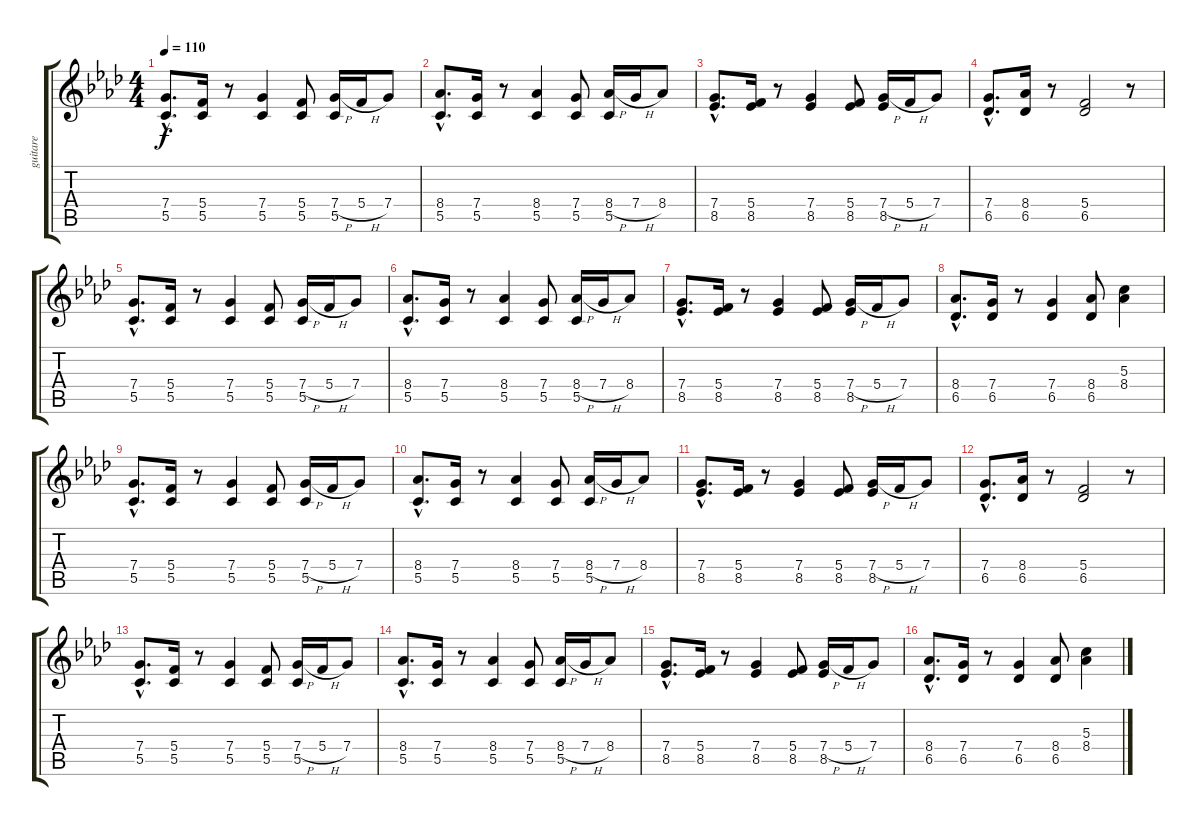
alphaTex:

\track ("guitare" "guitare") {instrument acousticguitarnylon}
\staff {score tabs}
\tuning (Eb4 C4 G3 C3 G2 C2) {hide}
\ts (4 4)
\tempo 110
\clef g2
\ks fminor
(7.4{hac} 5.5{hac}).8{d dy f volume 0 instrument acousticguitarnylon} (5.4 5.5).16{volume 8} r.8 (7.4 5.5).4 (5.4 5.5).8 (7.4{h} 5.5).16 5.4{h}.16 7.4.8 |
(8.4{hac} 5.5{hac}).8{d} (7.4 5.5).16 r.8 (8.4 5.5).4 (7.4 5.5).8 (8.4{h} 5.5).16 7.4{h}.16 8.4.8 |
(7.4{hac} 8.5{hac}).8{d} (5.4 8.5).16 r.8 (7.4 8.5).4 (5.4 8.5).8 (7.4{h} 8.5).16 5.4{h}.16 7.4.8 |
(7.4{hac} 6.5{hac}).8{d} (8.4 6.5).16 r.8 (5.4 6.5).2 r.8 |
(7.4{hac} 5.5{hac}).8{d volume 13} (5.4 5.5).16 r.8 (7.4 5.5).4 (5.4 5.5).8 (7.4{h} 5.5).16 5.4{h}.16 7.4.8 |
(8.4{hac} 5.5{hac}).8{d} (7.4 5.5).16 r.8 (8.4 5.5).4 (7.4 5.5).8 (8.4{h} 5.5).16 7.4{h}.16 8.4.8 |
(7.4{hac} 8.5{hac}).8{d} (5.4 8.5).16 r.8 (7.4 8.5).4 (5.4 8.5).8 (7.4{h} 8.5).16 5.4{h}.16 7.4.8 |
(8.4{hac} 6.5{hac}).8{d} (7.4 6.5).16 r.8 (7.4 6.5).4 (8.4 6.5).8 (5.3 8.4).4 |
(7.4{hac} 5.5{hac}).8{d} (5.4 5.5).16 r.8 (7.4 5.5).4 (5.4 5.5).8 (7.4{h} 5.5).16 5.4{h}.16 7.4.8 |
(8.4{hac} 5.5{hac}).8{d} (7.4 5.5).16 r.8 (8.4 5.5).4 (7.4 5.5).8 (8.4{h} 5.5).16 7.4{h}.16 8.4.8 |
(7.4{hac} 8.5{hac}).8{d} (5.4 8.5).16 r.8 (7.4 8.5).4 (5.4 8.5).8 (7.4{h} 8.5).16 5.4{h}.16 7.4.8 |
(7.4{hac} 6.5{hac}).8{d} (8.4 6.5).16 r.8 (5.4 6.5).2 r.8 |
(7.4{hac} 5.5{hac}).8{d} (5.4 5.5).16 r.8 (7.4 5.5).4 (5.4 5.5).8 (7.4{h} 5.5).16 5.4{h}.16 7.4.8 |
(8.4{hac} 5.5{hac}).8{d} (7.4 5.5).16 r.8 (8.4 5.5).4 (7.4 5.5).8 (8.4{h} 5.5).16 7.4{h}.16 8.4.8 |
(7.4{hac} 8.5{hac}).8{d} (5.4 8.5).16 r.8 (7.4 8.5).4 (5.4 8.5).8 (7.4{h} 8.5).16 5.4{h}.16 7.4.8 |
(8.4{hac} 6.5{hac}).8{d} (7.4 6.5).16 r.8 (7.4 6.5).4 (8.4 6.5).8 (5.3 8.4).4
